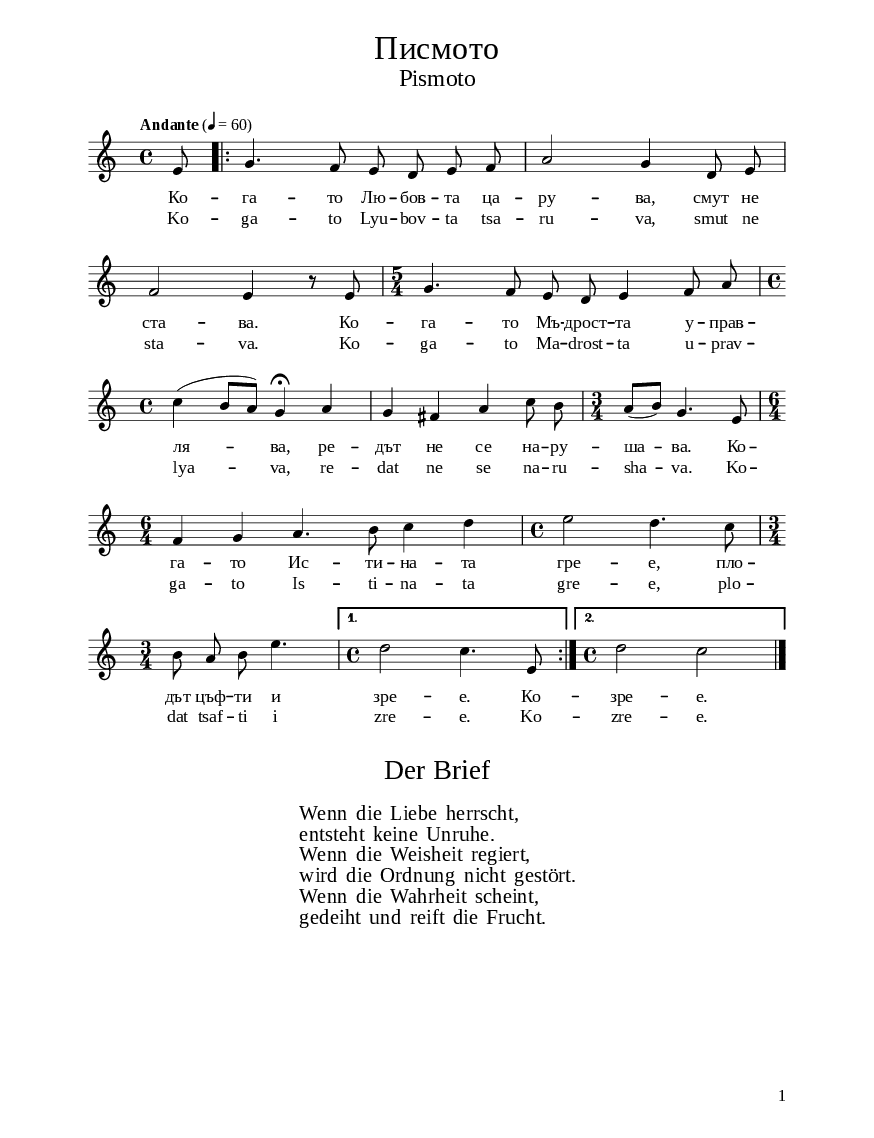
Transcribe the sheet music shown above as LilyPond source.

\version "2.24.1"

% include paper part and global functions
\include "include/globals.ily"

\bookpart {
  \label #'ref175
  \tocItem \markup "Писмото – Pismoto "
  \include "include/bookpart-paper.ily"
  \score {
    \include "include/score-layout.ily"

    \new Voice \absolute {
      \clef treble
      \key c \major
      \time 4/4
      \tempoFunc "Andante" 4 "60"
      \autoBeamOff
      \partial 8
      e'8 \repeat volta 2 {
        | % 2
        g'4.  f'8  e'8  d'8  e'8
        f'8 | % 3
        a'2  g'4  d'8  e'8 \break| % 4
        f'2  e'4 r8  e'8  | % 5
        \time 5/4  | % 5
        g'4.  f'8  e'8  d'8  e'4
        f'8  a'8 | % 6
        \time 4/4  \break| % 6
        c''4 (  b'8 [  a'8 ])   g'4
        ^\fermata  a'4  | % 7
        g'4  fis'4  a'4  c''8
        b'8 | % 8
        \time 3/4  | % 8
        a'8 ( [  b'8 ])  g'4.  e'8  \break| % 9
        \time 6/4  | % 9
        f'4  g'4  a'4.  b'8  c''4
        d''4 |
        \time 4/4  |
        e''2  d''4.  c''8 \break | % 11
        \time 3/4  | % 11
        b'8  a'8  b'8  e''4. |
      }

      \alternative {
        {
          % 12
          \time 4/4  % 12
          d''2  c''4.  e'8 |
        }
        {
          \time 4/4 d''2  c''2 | \bar "|."
        }
      }
    }

    \addlyrics {
      Ко -- га -- то Лю -- бов -- та ца --
      ру -- ва, смут не ста -- ва. Ко --
      га -- то Мъ -- дрост -- та у -- прав
      -- ля -- ва, ре -- дът не се
      на -- ру -- ша -- ва. Ко -- га --
      то Ис -- ти -- на -- та гре -- е,
      пло -- дът цъф -- ти и зре -- е.
      Ко -- зре -- е.}
      \addlyrics {
        Ko -- ga -- to Lyu -- bov -- ta tsa --
        ru -- va, smut ne sta -- va. Ko --
        ga -- to Ma -- drost -- ta u -- prav
        -- lya -- va, re -- dat ne se
        na -- ru -- sha -- va. Ko -- ga --
        to Is -- ti -- na -- ta gre -- e,
        plo -- dat tsaf -- ti i zre -- e.
        Ko -- zre -- e.}

        \header {
          title = \titleFunc "Писмото" "Pismoto"
        }

        \midi{}

      } % score

      

      % include foreign translation(s) of the song
      \version "2.24.1"

\markup \fill-line { \fontsize #deTitleFontSize "Der Brief" }
\markup \null
\markup \null
\markup \fontsize #deCoupletFontSize {
  \hspace #19
  \override #`(baseline-skip . ,deCoupletBaselineSkip)

  \column {

 \line { " "Wenn die Liebe herrscht, }

 \line { " "entsteht keine Unruhe. }

 \line { " "Wenn die Weisheit regiert, }

 \line { " "wird die Ordnung nicht gestört.}

 \line { " "Wenn die Wahrheit scheint, }

 \line { " "gedeiht und reift die Frucht. }

  }
}


    } % bookpart

    % Più mosso
    %
